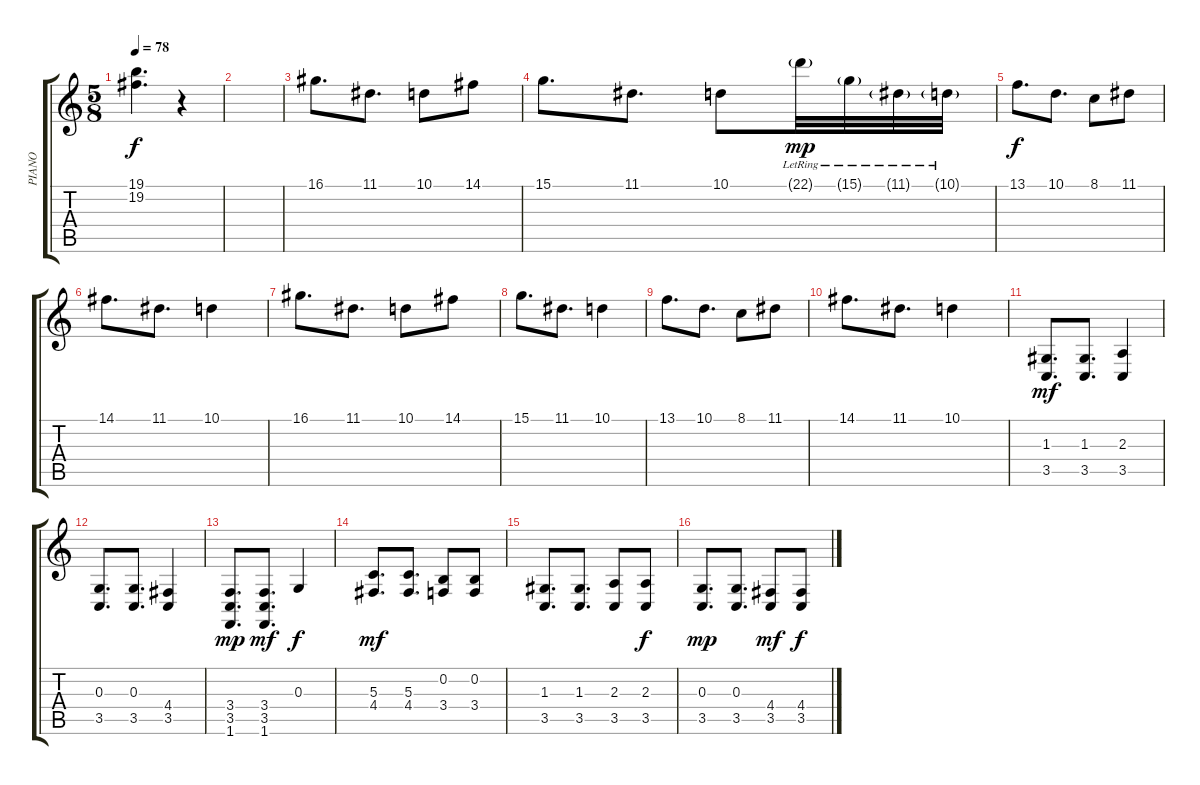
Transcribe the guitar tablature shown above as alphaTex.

\track ("PIANO" "PIANO") {instrument acousticgrandpiano}
\staff {score tabs}
\tuning (E4 B3 G3 D3 A2 E2) {hide}
\ts (5 8)
\tempo 78
\clef g2
\ks c
(19.1 19.2).4{d dy f} r.4 |
|
16.1.8{d} 11.1.8{d} 10.1.8 14.1.8 |
15.1.8{d} 11.1.8{d} 10.1.8 22.1{g lr}.32{dy mp} 15.1{g lr}.32 11.1{g lr}.32 10.1{g lr}.32 |
13.1.8{d dy f} 10.1.8{d} 8.1.8 11.1.8 |
14.1.8{d} 11.1.8{d} 10.1.4 |
16.1.8{d} 11.1.8{d} 10.1.8 14.1.8 |
15.1.8{d} 11.1.8{d} 10.1.4 |
13.1.8{d} 10.1.8{d} 8.1.8 11.1.8 |
14.1.8{d} 11.1.8{d} 10.1.4 |
(1.3 3.5).8{d dy mf} (1.3 3.5).8{d} (2.3 3.5).4 |
(0.3 3.5).8{d} (0.3 3.5).8{d} (4.4 3.5).4 |
(3.4 3.5 1.6).8{d dy mp} (3.4 3.5 1.6).8{d dy mf} 0.3.4{dy f} |
(5.3 4.4).8{d dy mf} (5.3 4.4).8{d} (0.2 3.4).8 (0.2 3.4).8 |
(1.3 3.5).8{d} (1.3 3.5).8{d} (2.3 3.5).8 (2.3 3.5).8{dy f} |
(0.3 3.5).8{d dy mp} (0.3 3.5).8{d} (4.4 3.5).8{dy mf} (4.4 3.5).8{dy f}
